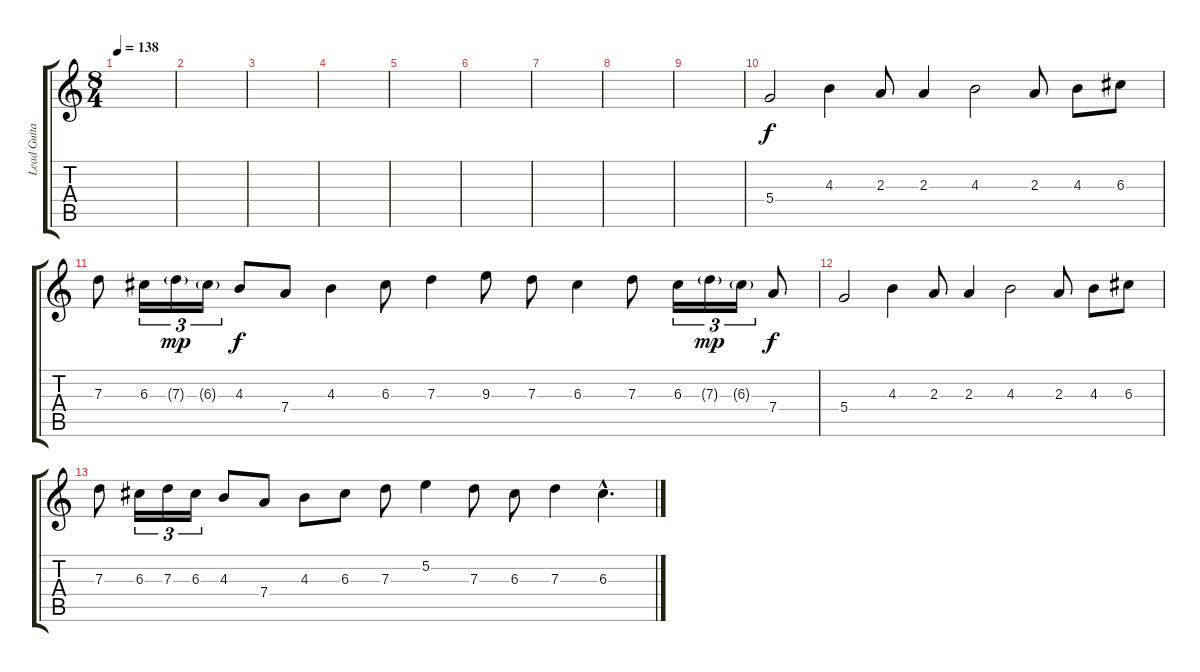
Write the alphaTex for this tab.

\track ("Lead Guitar" "Lead Guita") {instrument distortionguitar}
\staff {score tabs}
\tuning (E4 B3 G3 D3 A2 E2) {hide}
\ts (8 4)
\tempo 138
\clef g2
\ks c
|
|
|
|
|
|
|
|
|
5.4.2{dy f} 4.3.4 2.3.8 2.3.4 4.3.2 2.3.8 4.3.8 6.3.8 |
7.3.8 6.3.16{tu (3 2)} 7.3{g}.16{tu (3 2) dy mp} 6.3{g}.16{tu (3 2)} 4.3.8{dy f} 7.4.8 4.3.4 6.3.8 7.3.4 9.3.8 7.3.8 6.3.4 7.3.8 6.3.16{tu (3 2)} 7.3{g}.16{tu (3 2) dy mp} 6.3{g}.16{tu (3 2)} 7.4.8{dy f} |
5.4.2 4.3.4 2.3.8 2.3.4 4.3.2 2.3.8 4.3.8 6.3.8 |
7.3.8 6.3.16{tu (3 2)} 7.3.16{tu (3 2)} 6.3.16{tu (3 2)} 4.3.8 7.4.8 4.3.8 6.3.8 7.3.8 5.2.4 7.3.8 6.3.8 7.3.4 6.3{hac}.4{d}
